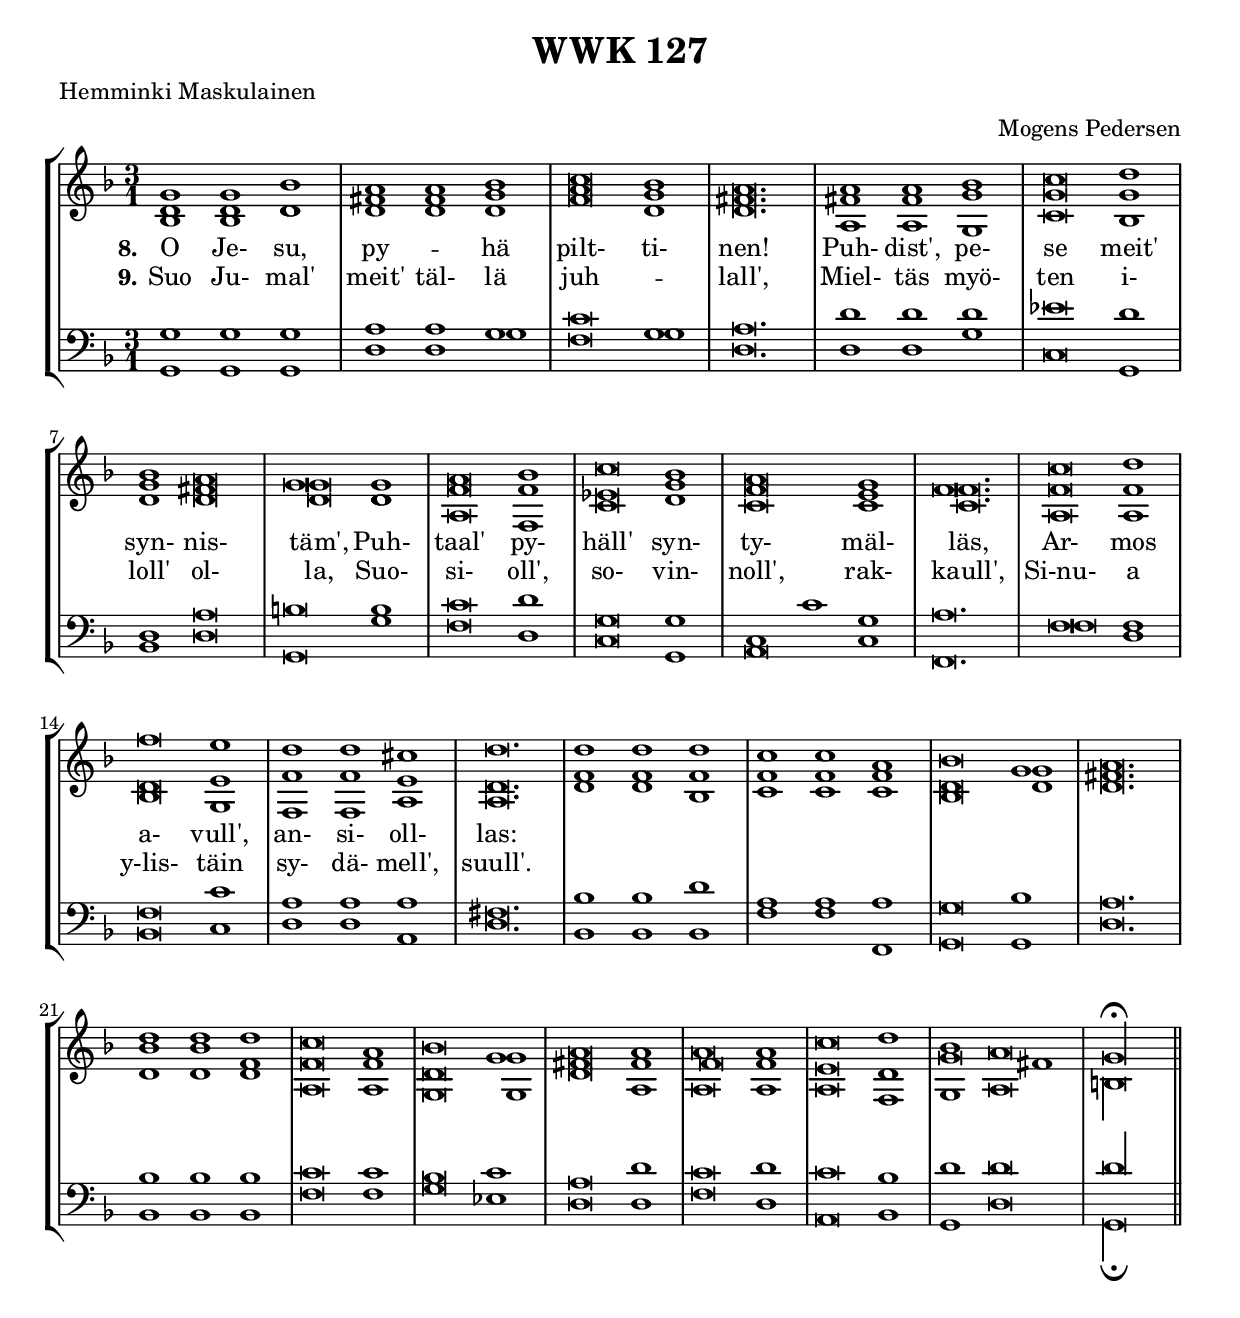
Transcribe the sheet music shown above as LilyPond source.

%% Wanhan wirsikirjan wirsi 127
%%


\include "deutsch.ly"

\version "2.18.0"

%#(set-global-staff-size 16)

\header {
    title = "WWK 127"
    poet = "Hemminki Maskulainen"
    arranger = "Mogens Pedersen"
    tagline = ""
}

sopMusic =   \relative c'' { 
    \key d \minor
    \stemUp
    \time 3/1
    g1 g b | a a b | c\breve b1 | a\breve. |
    a1 a b | c\breve d1 | b a\breve | g g1 |
    a\breve b1 | c\breve b1 | a\breve g1 | f\breve. |
    c'\breve d1 | f\breve e1 | d d cis | d\breve. |
    d1 d d | c c a | b\breve g1 | a\breve. | 
    d1 d d | c\breve a1 | b\breve g1 | a\breve a1 |
    f\breve a1 | c\breve d1 | b a\breve | 
    \set Score.measureLength = #(ly:make-moment 4/1)
    g\longa^\fermata \bar "||"

    % lopuke
%    \time 4/2
%    g1 g2. a8 h | 
%    \set Score.measureLength = #(ly:make-moment 5/1)
%    c1 h\longa^\fermata \bar ".|"
}

% lopuke
sopLopuke  =   \relative c'' { 
    \key d \minor
    \time 4/2
    g1 g2. a8 h | 
    \set Score.measureLength = #(ly:make-moment 5/1)
    c1 h\longa^\fermata \bar ".|"
}

altoOneMusic =   \relative c' { 
    \key d \minor
    \stemDown
    d1 d d | fis fis g | a\breve g1 | fis\breve. |
    fis1 fis g | g\breve g1 | g fis\breve | g d1 |
    f\breve f1 | es\breve g1 | f\breve e1 | f\breve. | 
    f\breve f1 | d\breve e1 f f e | d\breve. |
    f1 f f | f f f | d\breve g1 | fis\breve. |
    b1 b f | f\breve f1 | d\breve g1 | fis\breve fis1 | 
    a\breve f1 | e\breve d1 | g\breve fis1 | s\longa |

    % lopuke
%    g2 g4 f es d c2( | 
%    c2) g' g\longa
}

altLopuke =  \relative c' {
    \key d \minor
    \time 4/2
    g2 g4 f es d c2( | 
    c2) g' g\longa
}

altoTwoMusic =   \relative c' { 
    \shiftOff
    \key d \minor
    \stemDown
    b1 b d | d d d | f\breve d1 | d\breve. |
    a1 a g | c\breve b1 | d d\breve | d d1 |
    a\breve f1 | c'\breve d1 | c\breve c1 | c\breve. |
    a\breve a1 | b\breve g1 | f f a | a\breve. |
    d1 d b | c c c | b\breve d1 | d\breve. |
    d1 d d | a\breve a1 | g\breve g1 | d'\breve a1 |
    a\breve a1 | a\breve f1 | g a\breve | h\longa

    % lopuke
%    h2 r1 c4. d8 | 
%    es4 d c2 d\longa
}


tenorMusic =  \relative c' { 
    \key d \minor
    g1 g g | a a g | c\breve g1 | a\breve. |
    d1 d d | es\breve d1 | d, a'\breve | h h1 |
    c\breve d1 | g,\breve g1 | c, c' g | a\breve. | 
    f\breve f1 | f\breve c'1 | a a a | fis\breve. |
    b1 b d | a a a | g\breve b1 | a\breve. |
    b1 b b | c\breve c1 | b\breve c1 | a\breve d1 |
    c\breve d1 | c\breve b1 | d d\breve | d\longa |

    % lopuke
%    d1 c4 b8 a g2 | g\longa
}

bassMusic =  \relative c { 
    \key d \minor
    g1 g g | d' d g | f\breve g1 | d\breve. |
    d1 d g | c,\breve g1 | b d\breve | g, g'1 |
    f\breve d1 | c\breve g1 | a\breve c1 | f,\breve. | 
    f'\breve d1 | b\breve c1 | d d a | d\breve. | 
    b1 b b | f' f f, | g\breve g1 | d'\breve. | 
    b1 b b | f'\breve f1 | g\breve es1 | d\breve d1 |
    f\breve d1 | a\breve b1 | g d'\breve | g,\longa_\fermata
    
    % lopuke
%    g1 c4 d es d | c1 g\longa_\fermata
}


sanatEka = \lyricmode { 
    \set stanza = "1."
    Paits' mie- hett' mie -- \skip 1 hen Ju- ma- lan,
    En- ke- lit ku-ta ku- mar- ta- vat,
   	Tai- vaan täh- tein te- ki -- \skip 1 än,
   	Syn- nytt' neit- sy, py- syi neit- seen'.
   	Kii- tos kor- ki- an Ju- ma -- \skip 1 lan,
	Ju- ma- la syn- nyi ih- mi- seks',
	Jo Ju- mal' lep- pyi ih- mi- sill'.
}

sanatToka = \lyricmode { 
    \set stanza = "2."
    Kos- ka Je- sus ___ syn- tyi ___ meill',
%   Kos- -- \skip 1 ka Je -- \skip 1 sus syn- tyi meill',
    I- lo nou- si en- ke -- \skip 1 leill',
%    I -- \skip 1 lo nou- si en- ke- leill',
    Tai- vaan suu- rell' so- ta- vä- ell';
    Vei- sa- sit kor- ki- all' ää- nell':
}

sanatKol = \lyricmode { 
    \set stanza = "3."
    En -- \skip 1 kel' pu- hui pai- me- -- \skip 1 nill',
    Il -- \skip 1 moitt' i- loi- sill' mie- lill',
    ___ Chris- tuk- sen meill' syn- ty- neen,
    Va- pah- ta- jaks' vai -- \skip 1 vais- ten.
}

sanatKuu = \lyricmode { 
    \set stanza = "6."
    Vii- saat Lap- sell' ___ lah- joi -- \skip 1 tit
%   Vii -- \skip 1 saat Lap -- \skip 1 sell' lah- joi- tit
    Kul-taa, py- hää sa- vuu, mir- ha- mit'
    Ju- ma-laks' ku- mar-sit, kun- ni- oi- tit,
    Ku-nin- kain Ku- nin- kaaks' tun- nus- tit.
}

sanatKahd = \lyricmode { 
    \set stanza = "8."
    O Je- su, py -- \skip 1 hä pilt- ti- nen!
    Puh- dist', pe- se meit' syn- nis- täm',
    Puh- taal' py- häll' syn- ty- mäl- läs,
    Ar- mos a- vull', an- si- oll- las:
}

sanatYhd = \lyricmode { 
    \set stanza = "9."
    Suo Ju- mal' meit' täl- lä juh -- \skip 1 lall',
    Miel- täs myö- ten i- loll' ol- la,
    Suo- si- oll', so- vin- noll', rak- kaull',
    Si-nu- a y-lis- täin sy- dä- mell', suull'.
}


\score { 
    
    \context StaffGroup = "alku" <<
	\context Staff = "women" <<
	    \context Voice = "sopranos" { \voiceOne \sopMusic }
	    \context Voice = altosOne { \voiceTwo \altoOneMusic }
	    \context Voice = altosTwo { \voiceThree \altoTwoMusic }
	>>

	\lyricmode <<
%	    \lyricsto "altosTwo" \new Lyrics \sanatEka
%	    \lyricsto "altosTwo" \new Lyrics \sanatToka
%	    \lyricsto "altosTwo" \new Lyrics \sanatKol
%	    \lyricsto "altosTwo" \new Lyrics \sanatKuu
	    \lyricsto "altosTwo" \new Lyrics \sanatKahd
	    \lyricsto "altosTwo" \new Lyrics \sanatYhd
	>>	

	\context Staff = "men" <<
	    \clef bass
	    \context Voice = "tenors" { \voiceOne \tenorMusic }
	    \context Voice = "basses" { \voiceTwo \bassMusic }
	>>
    >>

%     \context StaffGroup = "loppu" <<
%	\context Staff = sopranosEndStaff <<
%		\context Voice sopranosEnd \sopLopuke
%	>>
%	\context Staff = altosEndStaff <<
%		\context Voice altosEnd \altLopuke
%	>>
%    >>


    \layout {
	indent = 0.0
%	line-width = 20.0\cm
%	textheight = 29.0\cm
	interscoreline = 0\pt

%	\context {

	% a little smaller so lyrics can be closer to the staff. 
%	    \Staff
%	    \override VerticalAxisGroup.minimum-Y-extent = #'(-3 . 3) 
%	}
    }

    
  \midi {
    \tempo 1 = 180
    }


}
